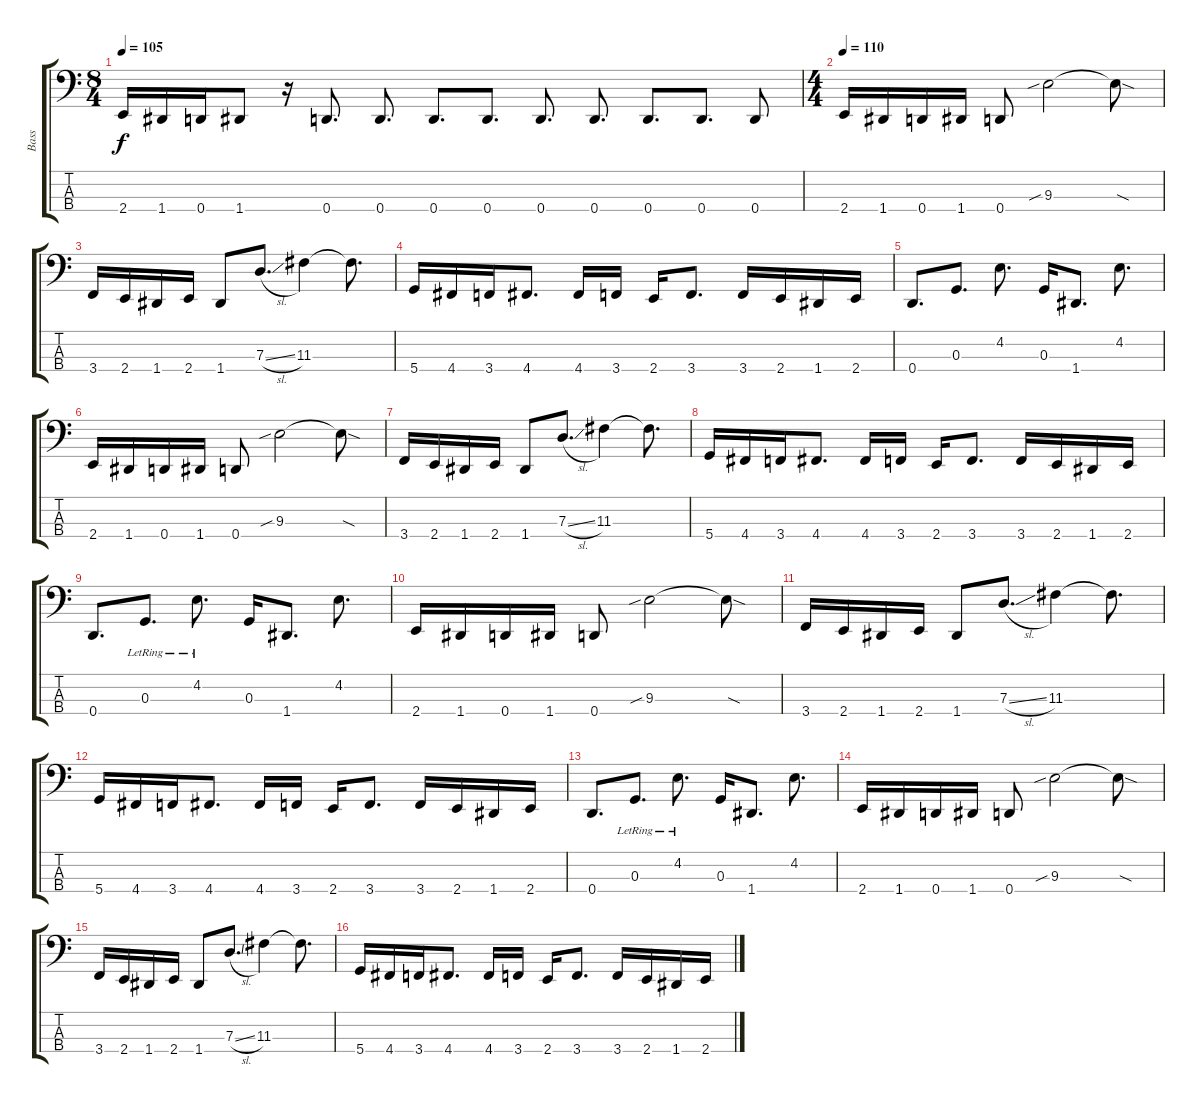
\track ("Bass" "Bass") {instrument electricbassfinger}
\staff {score tabs}
\tuning (F2 C2 G1 D1) {hide}
\ts (8 4)
\tempo 105
\clef f4
\ks c
2.4.16{dy f} 1.4.16 0.4.16 1.4.8 r.16 0.4.8{d} 0.4.8{d} 0.4.8{d} 0.4.8{d} 0.4.8{d} 0.4.8{d} 0.4.8{d} 0.4.8{d} 0.4.8 |
\ts (4 4)
\tempo 110
2.4.16 1.4.16 0.4.16 1.4.16 0.4.8 9.3{sib}.2 9.3{sod t}.8 |
3.4.16 2.4.16 1.4.16 2.4.16 1.4.8 7.3{sl}.8{d} 11.3.4 11.3{t}.8{d} |
5.4.16 4.4.16 3.4.16 4.4.8{d} 4.4.16 3.4.16 2.4.16 3.4.8{d} 3.4.16 2.4.16 1.4.16 2.4.16 |
0.4.8{d} 0.3.8{d} 4.2.8{d} 0.3.16 1.4.8{d} 4.2.8{d} |
2.4.16 1.4.16 0.4.16 1.4.16 0.4.8 9.3{sib}.2 9.3{sod t}.8 |
3.4.16 2.4.16 1.4.16 2.4.16 1.4.8 7.3{sl}.8{d} 11.3.4 11.3{t}.8{d} |
5.4.16 4.4.16 3.4.16 4.4.8{d} 4.4.16 3.4.16 2.4.16 3.4.8{d} 3.4.16 2.4.16 1.4.16 2.4.16 |
0.4.8{d} 0.3{lr}.8{d} 4.2{lr}.8{d} 0.3.16 1.4.8{d} 4.2.8{d} |
2.4.16 1.4.16 0.4.16 1.4.16 0.4.8 9.3{sib}.2 9.3{sod t}.8 |
3.4.16 2.4.16 1.4.16 2.4.16 1.4.8 7.3{sl}.8{d} 11.3.4 11.3{t}.8{d} |
5.4.16 4.4.16 3.4.16 4.4.8{d} 4.4.16 3.4.16 2.4.16 3.4.8{d} 3.4.16 2.4.16 1.4.16 2.4.16 |
0.4.8{d} 0.3{lr}.8{d} 4.2{lr}.8{d} 0.3.16 1.4.8{d} 4.2.8{d} |
2.4.16 1.4.16 0.4.16 1.4.16 0.4.8 9.3{sib}.2 9.3{sod t}.8 |
3.4.16 2.4.16 1.4.16 2.4.16 1.4.8 7.3{sl}.8{d} 11.3.4 11.3{t}.8{d} |
5.4.16 4.4.16 3.4.16 4.4.8{d} 4.4.16 3.4.16 2.4.16 3.4.8{d} 3.4.16 2.4.16 1.4.16 2.4.16
